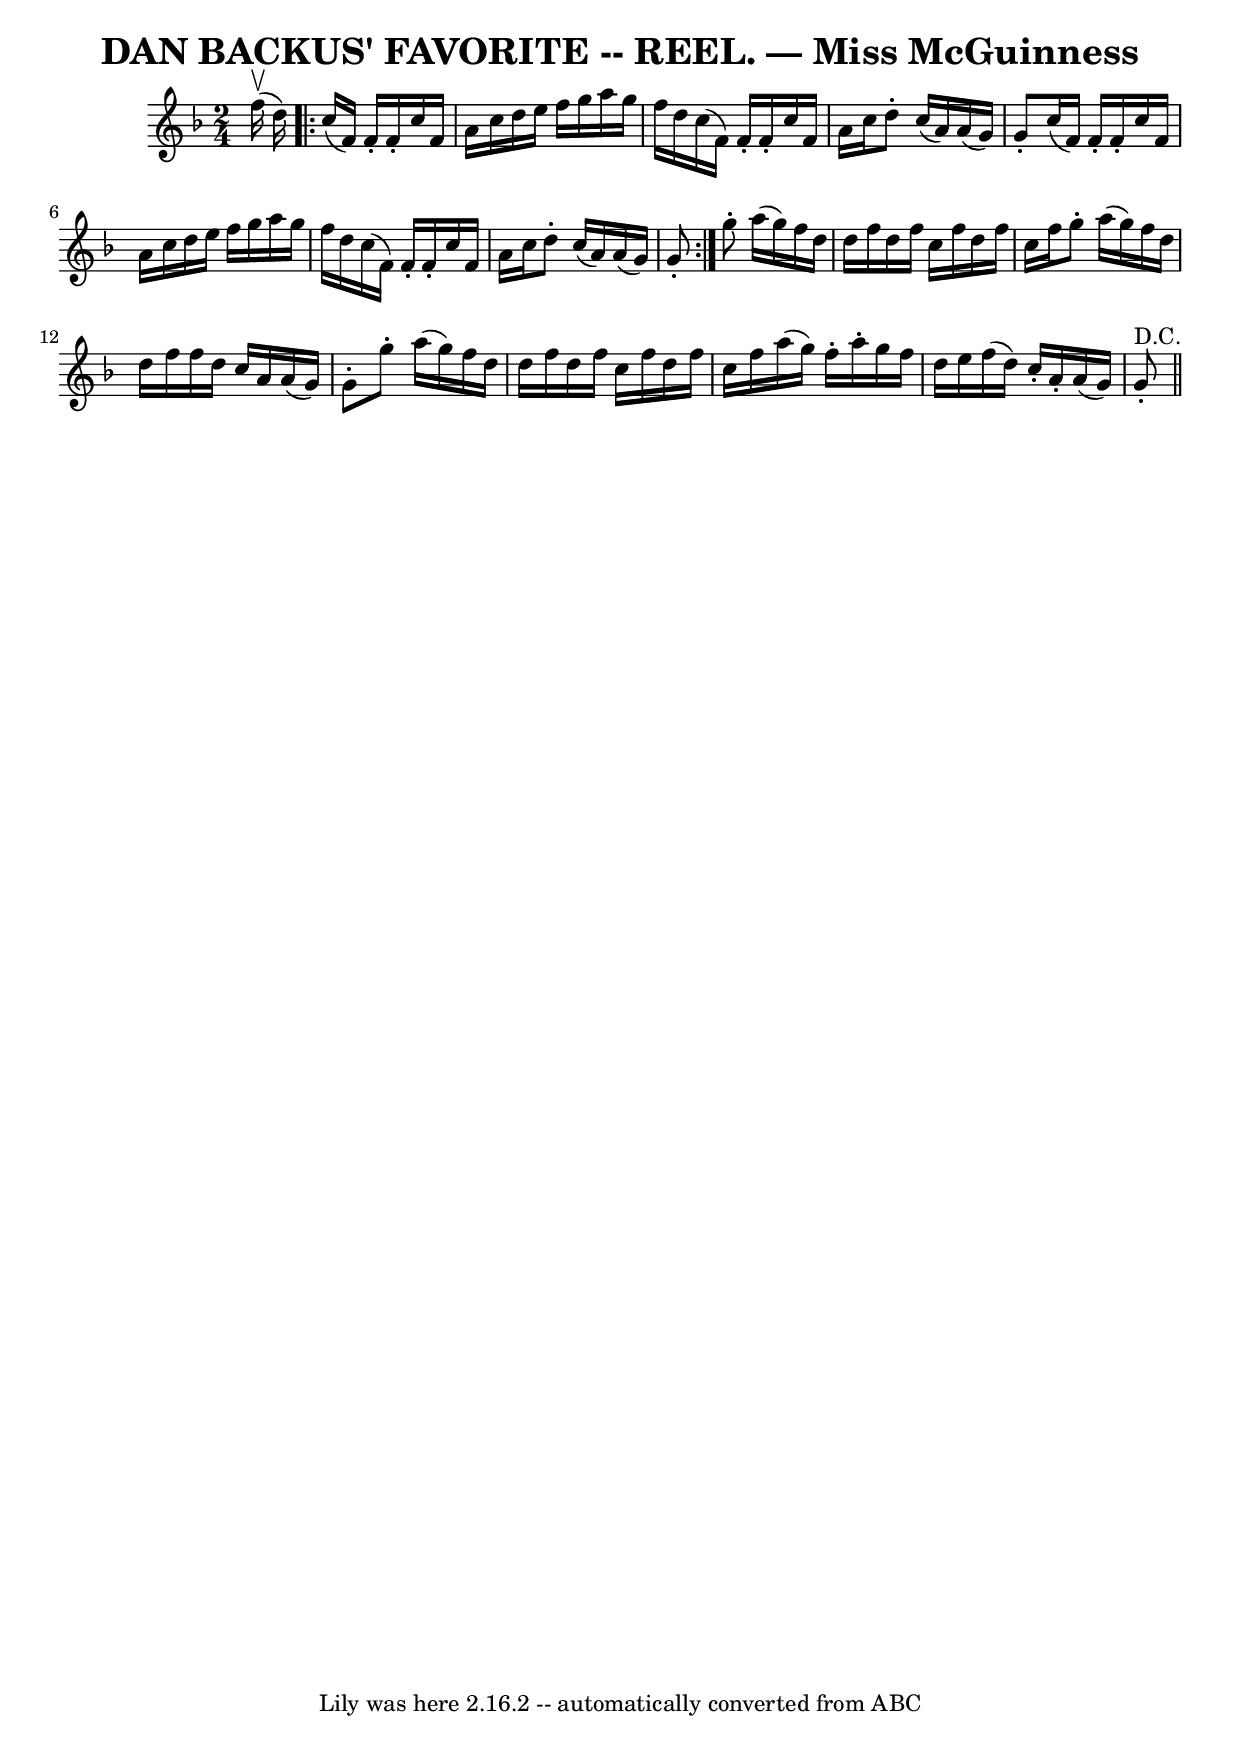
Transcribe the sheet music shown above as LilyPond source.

\version "2.7.40"
\include "Mammoth.ily"
\header {
	%% book = "Coles pg. 30.8"
	crossRefNumber = "16"
	footnotes = ""
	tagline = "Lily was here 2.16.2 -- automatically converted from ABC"
	title = "DAN BACKUS' FAVORITE -- REEL. — Miss McGuinness"
}
voicedefault =  {


\time 2/4 \key f \major f''16^\upbow(d''16) \repeat volta 2 { c''16 
(f'16) f'16 -. f'16 -. c''16 f'16 a'16 c''16  |
   
d''16 e''16 f''16 g''16 a''16 g''16 f''16 d''16  |
  
 c''16 (f'16) f'16 -. f'16 -. c''16 f'16 a'16 c''16  
|
 d''8 -. c''16 (a'16) a'16 (g'16) g'8 -. |
   
 c''16 (f'16) f'16 -. f'16 -. c''16 f'16 a'16 c''16  
|
 d''16 e''16 f''16 g''16 a''16 g''16 f''16 d''16 
 |
 c''16 (f'16) f'16 -. f'16 -. c''16 f'16 a'16    
c''16  |
 d''8 -. c''16 (a'16) a'16 (g'16) g'8 -. }   
 g''8 -. a''16 (g''16) f''16 d''16 d''16 f''16  |
   
d''16 f''16 c''16 f''16 d''16 f''16 c''16 f''16  |
  
 g''8 -. a''16 (g''16) f''16 d''16 d''16 f''16  |
   
f''16 d''16 c''16 a'16 a'16 (g'16) g'8 -. |
 g''8 
-. a''16 (g''16) f''16 d''16 d''16 f''16  |
 d''16   
 f''16 c''16 f''16 d''16 f''16 c''16 f''16  |
 a''16 
(g''16) f''16 -. a''16 -. g''16 f''16 d''16 e''16  
|
 f''16 (d''16) c''16 -. a'16 -. a'16 (g'16) g'8 
^"D.C."-. \bar "||"   
}

\score{
    <<

	\context Staff="default"
	{
	    \voicedefault 
	}

    >>
	\layout {
	}
	\midi {}
}
